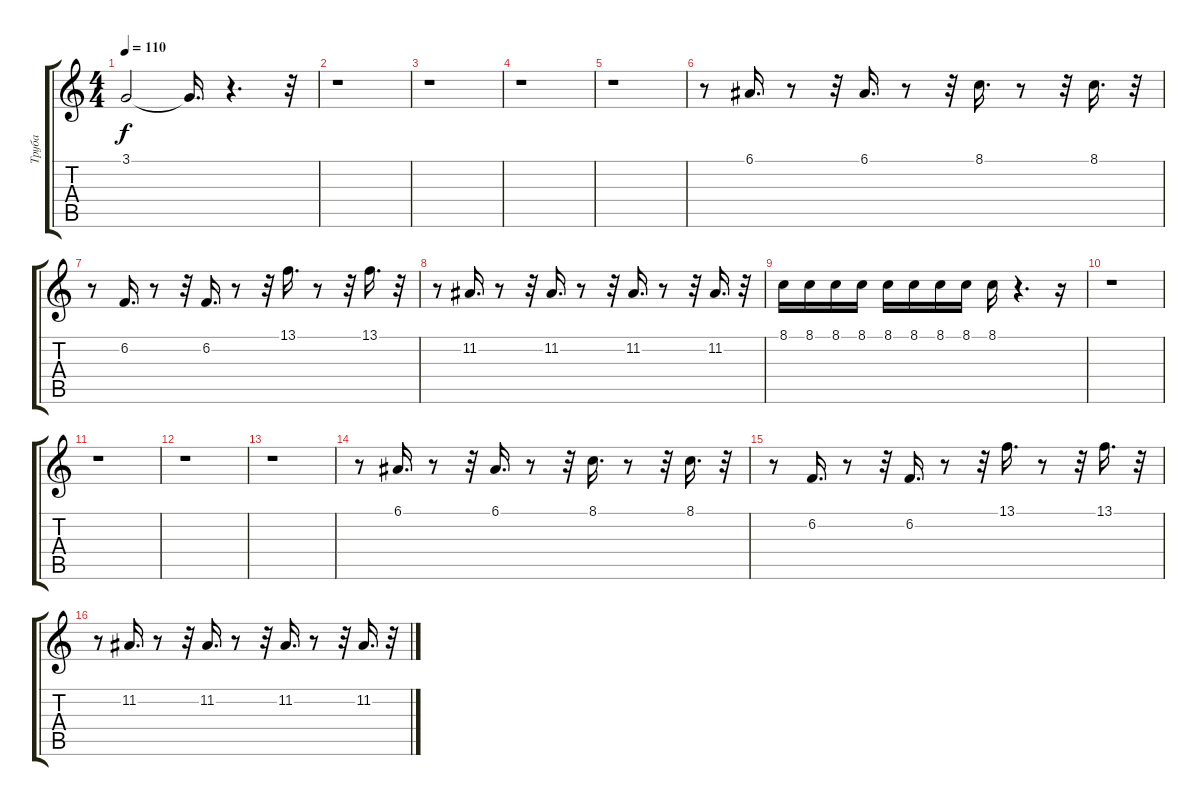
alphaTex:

\track ("Труба" "Труба") {instrument trumpet}
\staff {score tabs}
\tuning (E4 B3 G3 D3 A2 E2) {hide}
\ts (4 4)
\tempo 110
\clef g2
\ks c
3.1.2{dy f} 3.1{t}.16{d} r.4{d} r.32 |
r.1 |
r.1 |
r.1 |
r.1 |
r.8 6.1.16{d volume 10} r.8 r.32 6.1.16{d} r.8 r.32 8.1.16{d} r.8 r.32 8.1.16{d} r.32 |
r.8 6.2.16{d} r.8 r.32 6.2.16{d} r.8 r.32 13.1.16{d} r.8 r.32 13.1.16{d} r.32 |
r.8 11.2.16{d} r.8 r.32 11.2.16{d} r.8 r.32 11.2.16{d} r.8 r.32 11.2.16{d} r.32 |
8.1.16 8.1.16 8.1.16 8.1.16 8.1.16 8.1.16 8.1.16 8.1.16 8.1.16 r.4{d} r.16 |
r.1 |
r.1 |
r.1 |
r.1 |
r.8 6.1.16{d} r.8 r.32 6.1.16{d} r.8 r.32 8.1.16{d} r.8 r.32 8.1.16{d} r.32 |
r.8 6.2.16{d} r.8 r.32 6.2.16{d} r.8 r.32 13.1.16{d} r.8 r.32 13.1.16{d} r.32 |
r.8 11.2.16{d} r.8 r.32 11.2.16{d} r.8 r.32 11.2.16{d} r.8 r.32 11.2.16{d} r.32
